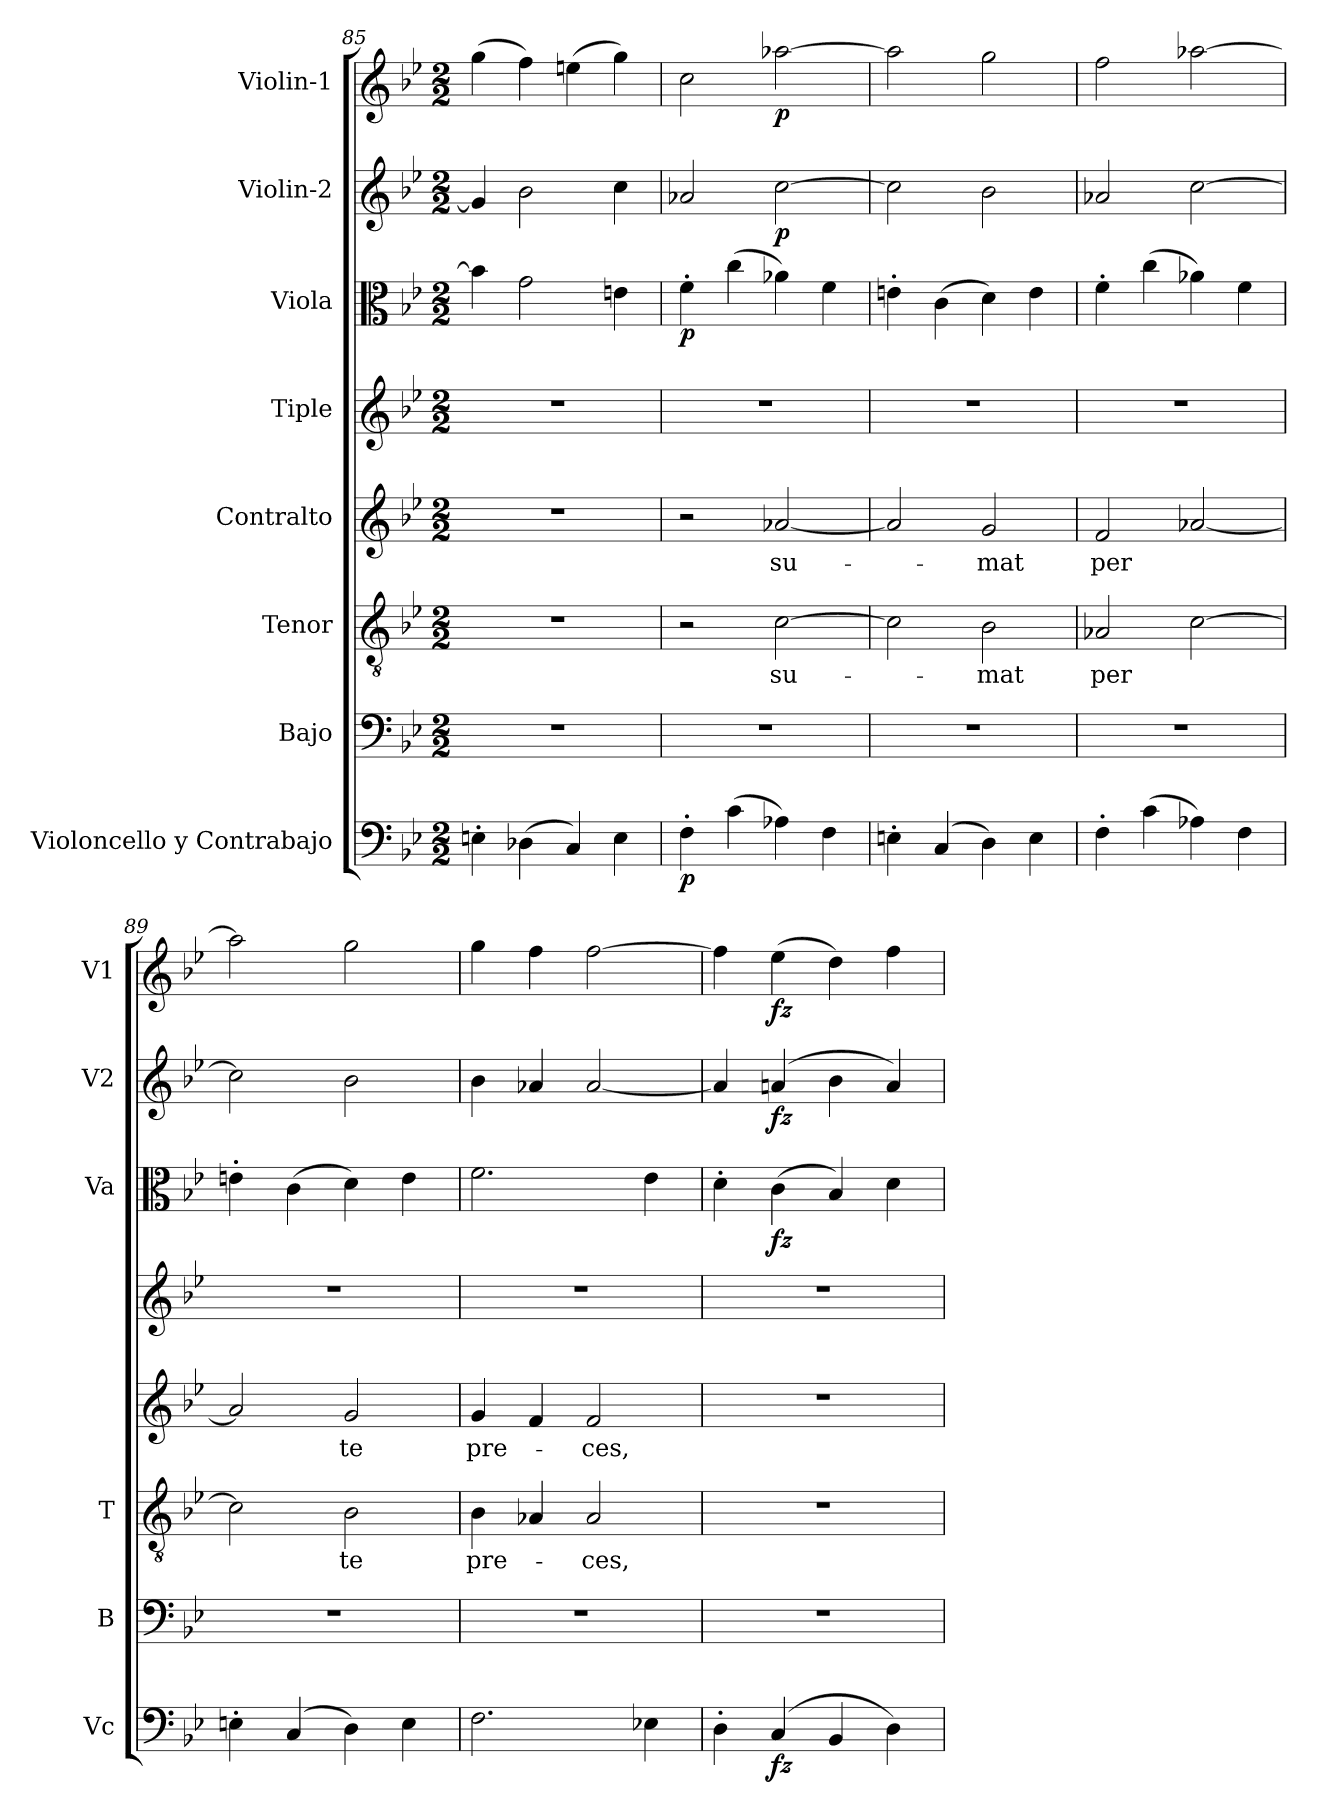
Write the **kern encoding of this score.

**kern	**dynam	**kern	**kern	**text	**kern	**text	**kern	**kern	**dynam	**kern	**dynam	**kern	**dynam
*part8	*part8	*part7	*part6	*part6	*part5	*part5	*part4	*part3	*part3	*part2	*part2	*part1	*part1
*staff8	*staff8	*staff7	*staff6	*staff6	*staff5	*staff5	*staff4	*staff3	*staff3	*staff2	*staff2	*staff1	*staff1
*I"Violoncello y Contrabajo	*	*I"Bajo	*I"Tenor	*	*I"Contralto	*	*I"Tiple	*I"Viola	*	*I"Violin-2	*	*I"Violin-1	*
*I'Vc	*	*I'B	*I'T	*	*	*	*	*I'Va	*	*I'V2	*	*I'V1	*
!!LO:PB:g=z
*clefF4	*	*clefF4	*clefGv2	*	*clefG2	*	*clefG2	*clefC3	*	*clefG2	*	*clefG2	*
*k[b-e-]	*	*k[b-e-]	*k[b-e-]	*	*k[b-e-]	*	*k[b-e-]	*k[b-e-]	*	*k[b-e-]	*	*k[b-e-]	*
*B-:	*	*B-:	*B-:	*	*B-:	*	*B-:	*B-:	*	*B-:	*	*B-:	*
*M2/2	*	*M2/2	*M2/2	*	*M2/2	*	*M2/2	*M2/2	*	*M2/2	*	*M2/2	*
=85	=85	=85	=85	=85	=85	=85	=85	=85	=85	=85	=85	=85	=85
4En'>\	.	1r	1r	.	1r	.	1r	4b-\]	.	4g/]	.	(>4gg\	.
(>4D-X\	.	.	.	.	.	.	.	2g\	.	2b-\	.	4ff\)	.
4C/)	.	.	.	.	.	.	.	.	.	.	.	(>4een\	.
4E\	.	.	.	.	.	.	.	4en\	.	4cc\	.	4gg\)	.
=86	=86	=86	=86	=86	=86	=86	=86	=86	=86	=86	=86	=86	=86
!	!LO:DY:b	!	!	!	!	!	!	!	!LO:DY:b	!	!	!	!
4F'>\	p	1r	2r	.	2r	.	1r	4f'>\	p	2a-X/	.	2cc\	.
(>4c\	.	.	.	.	.	.	.	(>4cc\	.	.	.	.	.
!	!	!	!	!LO:LY:b	!	!LO:LY:b	!	!	!	!	!LO:DY:b	!	!LO:DY:b
4A-X\)	.	.	[2c\	su-	[2a-X/	su-	.	4a-X\)	.	[2cc\	p	[2aa-X\	p
4F\	.	.	.	.	.	.	.	4f\	.	.	.	.	.
=87	=87	=87	=87	=87	=87	=87	=87	=87	=87	=87	=87	=87	=87
4En'>\	.	1r	2c\]	.	2a-/]	.	1r	4en'>\	.	2cc\]	.	2aa-\]	.
(>4C/	.	.	.	.	.	.	.	(>4c\	.	.	.	.	.
!	!	!	!	!LO:LY:b	!	!LO:LY:b	!	!	!	!	!	!	!
4D\)	.	.	2B-\	-mat	2g/	-mat	.	4d\)	.	2b-\	.	2gg\	.
4E\	.	.	.	.	.	.	.	4e\	.	.	.	.	.
=88	=88	=88	=88	=88	=88	=88	=88	=88	=88	=88	=88	=88	=88
!	!	!	!	!LO:LY:b	!	!LO:LY:b	!	!	!	!	!	!	!
4F'>\	.	1r	2A-X/	per	2f/	per	1r	4f'>\	.	2a-X/	.	2ff\	.
(>4c\	.	.	.	.	.	.	.	(>4cc\	.	.	.	.	.
4A-X\)	.	.	[2c\	.	[2a-X/	.	.	4a-X\)	.	[2cc\	.	[2aa-X\	.
4F\	.	.	.	.	.	.	.	4f\	.	.	.	.	.
=89	=89	=89	=89	=89	=89	=89	=89	=89	=89	=89	=89	=89	=89
4En'>\	.	1r	2c\]	.	2a-/]	.	1r	4en'>\	.	2cc\]	.	2aa-\]	.
(>4C/	.	.	.	.	.	.	.	(>4c\	.	.	.	.	.
!	!	!	!	!LO:LY:b	!	!LO:LY:b	!	!	!	!	!	!	!
4D\)	.	.	2B-\	te	2g/	te	.	4d\)	.	2b-\	.	2gg\	.
4E\	.	.	.	.	.	.	.	4e\	.	.	.	.	.
=90	=90	=90	=90	=90	=90	=90	=90	=90	=90	=90	=90	=90	=90
!	!	!	!	!LO:LY:b	!	!LO:LY:b	!	!	!	!	!	!	!
2.F\	.	1r	4B-\	pre-	4g/	pre-	1r	2.f\	.	4b-\	.	4gg\	.
.	.	.	4A-X/	.	4f/	.	.	.	.	4a-X/	.	4ff\	.
!	!	!	!	!LO:LY:b	!	!LO:LY:b	!	!	!	!	!	!	!
.	.	.	2A-/	-ces,	2f/	-ces,	.	.	.	[2a-/	.	[2ff\	.
4E-X\	.	.	.	.	.	.	.	4e-\	.	.	.	.	.
!!LO:LB:g=z
=91	=91	=91	=91	=91	=91	=91	=91	=91	=91	=91	=91	=91	=91
4D'>\	.	1r	1r	.	1r	.	1r	4d'>\	.	4a-/]	.	4ff\]	.
!	!LO:DY:b	!	!	!	!	!	!	!	!LO:DY:b	!	!LO:DY:b	!	!LO:DY:b
(>4C/	fz	.	.	.	.	.	.	(>4c\	fz	(>4an/	fz	(>4ee-\	fz
4BB-/	.	.	.	.	.	.	.	4B-/)	.	4b-\	.	4dd\)	.
4D\)	.	.	.	.	.	.	.	4d\	.	4a/)	.	4ff\	.
=	=	=	=	=	=	=	=	=	=	=	=	=	=
*-	*-	*-	*-	*-	*-	*-	*-	*-	*-	*-	*-	*-	*-
